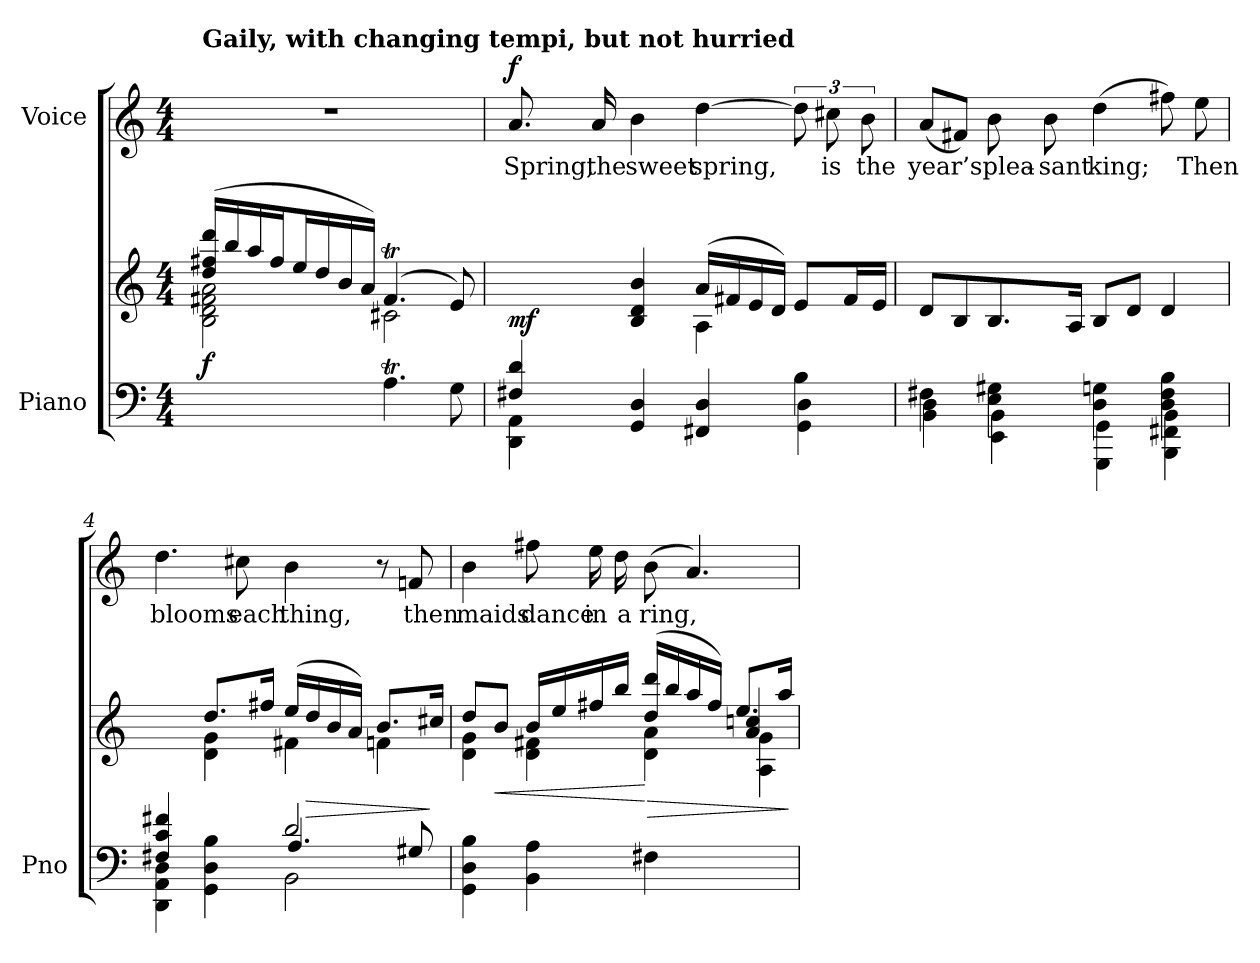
**kern	**kern	**dynam	**kern	**text	**dynam
*part2	*part2	*part2	*part1	*part1	*part1
*staff3	*staff2	*staff2/3	*staff1	*staff1	*staff1
*I"Piano	*	*	*I"Voice	*	*
*I'Pno	*	*	*	*	*
*clefF4	*clefG2	*	*clefG2	*	*
*k[]	*k[]	*	*k[]	*	*
*M4/4	*M4/4	*	*M4/4	*	*
=1	=1	=1	=1	=1	=1
*	*^	*	*	*	*
*	*	*^	*	*	*	*
!	!	!	!	!	!LO:TX:a:B:t=Gaily, with changing tempi, but not hurried	!	!
!	!	!	!	!LO:DY:b	!	!	!
2ryy	(>16dd/ 16ff#X/ 16ddd/LL	2ryy	2B\ 2d\ 2f#X\ 2a\	f	1r	.	.
.	16bb/	.	.	.	.	.	.
.	16aa/	.	.	.	.	.	.
.	16ff#/J	.	.	.	.	.	.
.	16ee/L	.	.	.	.	.	.
.	16dd/	.	.	.	.	.	.
.	16b/	.	.	.	.	.	.
.	16a/JJ)	.	.	.	.	.	.
4.AT\	(4.f#t/	2c#X\	2ryy	.	.	.	.
8G\	8e/)	.	.	.	.	.	.
*	*	*v	*v	*	*	*	*
=2	=2	=2	=2	=2	=2	=2
*^	*	*	*	*	*	*
*	*^	*	*	*	*	*	*
!	!	!	!	!	!LO:DY:b	!	!	!LO:DY:a
4F#X/ 4d/	2.ryy	4DD\ 4AA\	4ryy	2ryy	mf	8.a/	Spring,	f
.	.	.	.	.	.	16a/	the	.
2.ryy	.	4GG/ 4D/	4B/ 4d/ 4b/	.	.	4b\	sweet	.
.	.	4FF#X/ 4D/	(16a/LL	4A\	.	[4dd\	spring,	.
.	.	.	16f#X/	.	.	.	.	.
.	.	.	16e/	.	.	.	.	.
.	.	.	16d/JJ)	.	.	.	.	.
.	4B\	4GG\ 4D\	8e/L	4ryy	.	12dd\]	.	.
.	.	.	.	.	.	12cc#X\	is	.
.	.	.	16f#/L	.	.	.	.	.
.	.	.	.	.	.	12b\	the	.
.	.	.	16e/JJ	.	.	.	.	.
*	*v	*v	*	*	*	*	*	*
*	*	*v	*v	*	*	*	*
=3	=3	=3	=3	=3	=3	=3
4F#X\	4BB\ 4D\	8d/L	.	(8a/L	year’s	.
.	.	8B/	.	8f#X/J)	.	.
4E\ 4G#X\	4EE\ 4BB\	8.B/	.	8b\	plea-	.
.	.	.	.	8b\	-sant	.
.	.	16A/Jk	.	.	.	.
4D\ 4Gn\	4GGG\ 4GG\	8B/L	.	(4dd\	king;	.
.	.	8d/J	.	.	.	.
4D\ 4F#\ 4B\	4BBB\ 4FF#X\ 4BB\	4d/	.	8ff#X\)	.	.
.	.	.	.	8ee\	Then	.
=4	=4	=4	=4	=4	=4	=4
*^	*^	*^	*	*	*	*
4F#X/ 4c/ 4f#X/	4DD\ 4AA\ 4D\	2ryy	2ryy	4ryy	4ryy	.	4.dd\	blooms	.
2.ryy	4GG\ 4D\ 4B\	.	.	8.dd/L	4d\ 4g\	.	.	.	.
.	.	.	.	.	.	.	8cc#X\	each	.
.	.	.	.	16ff#X/Jk	.	.	.	.	.
.	2d/	2BB\	4.A/	(16ee/LL	4f#X\	.	4b\	thing,	.
!	!	!	!	!	!	!LO:HP:b	!	!	!
.	.	.	.	16dd/	.	>	.	.	.
.	.	.	.	16b/	.	.	.	.	.
.	.	.	.	16a/JJ)	.	.	.	.	.
.	.	.	.	8.b/L	4fn\	.	8r	.	.
.	.	.	8G#X/	.	.	.	8fn/	then	.
.	.	.	.	16cc#X/Jk	.	]	.	.	.
*v	*v	*v	*v	*	*	*	*	*	*
=5	=5	=5	=5	=5	=5	=5
*	*	*^	*	*	*	*
4GG\ 4D\ 4B\	8dd/L	4d\ 4g\	2.ryy	.	4b\	maids	.
!	!	!	!	!LO:HP:b	!	!	!
.	8b/J	.	.	<	.	.	.
4BB\ 4A\	16b/LL	4d\ 4f#X\	.	.	8ff#X\	dance	.
.	16ee/	.	.	.	.	.	.
.	16ff#X/	.	.	.	16ee\	in	.
.	16bb/JJ	.	.	.	16dd\	a	.
!	!	!	!	!LO:HP:n=1:b	!	!	!
4F#X\	(16dd/ 16ddd/LL	4d\ 4a\	.	[ >	(8b\	ring,	.
.	16bb/	.	.	.	.	.	.
.	16aa/	.	.	.	4.a/)	.	.
.	16ff#/JJ)	.	.	.	.	.	.
4ryy	8.ee/L	4a/ 4ccn/	4A\ 4g\	.	.	.	.
.	16aa/Jk	.	.	.	.	.	.
*	*v	*v	*v	*	*	*	*
.	.	]	.	.	.
=	=	=	=	=	=
*-	*-	*-	*-	*-	*-
